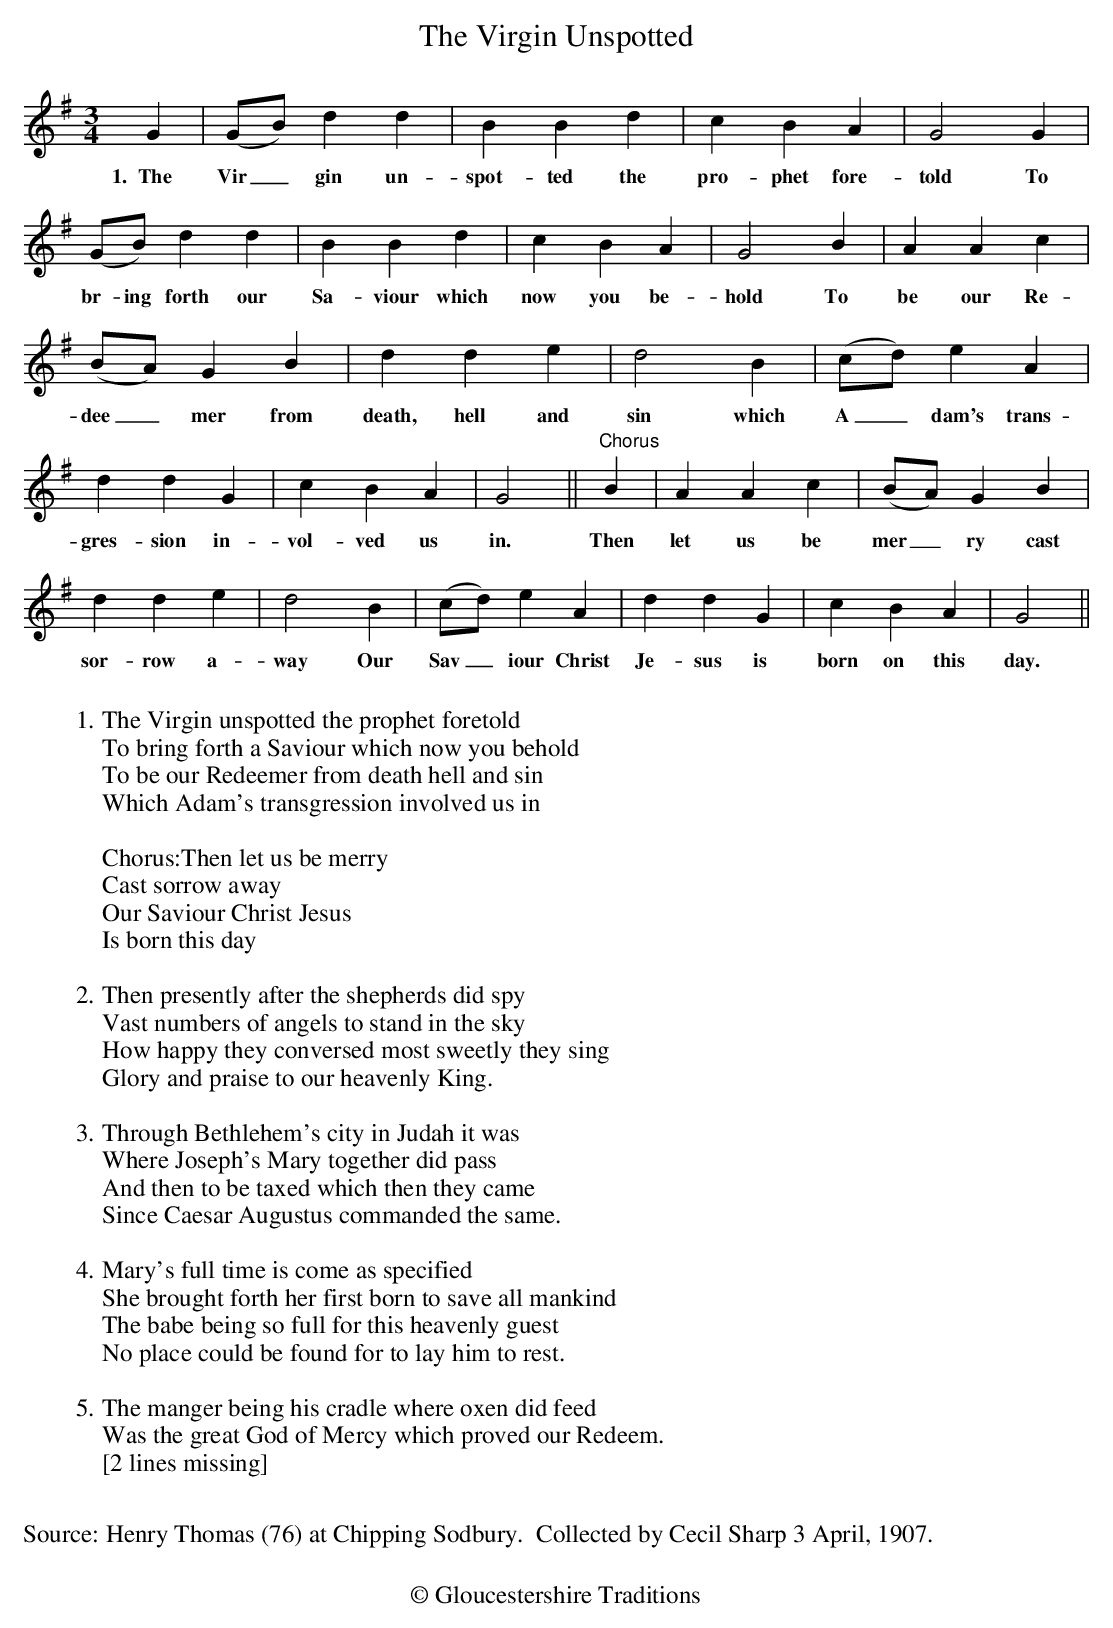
X:1
T:The Virgin Unspotted
M:3/4
L:1/8
K:G
G2 | (GB) d2 d2 | B2 B2 d2 | c2 B2 A2 | G4 G2 |
w: 1.~~The Vir_ gin un-spot-ted the pro-phet fore-told To
(GB) d2 d2 | B2 B2 d2 | c2 B2 A2 | G4 B2 | A2 A2 c2 |
w:br-ing forth our Sa-viour which now you be-hold To be our Re-
(BA) G2 B2 | d2 d2 e2 | d4 B2 | (cd) e2 A2 |
w:dee_ mer from death, hell and sin which A_dam's trans-
d2 d2 G2 | c2 B2 A2 | G4 || "Chorus"B2 | A2 A2 c2 | (BA) G2 B2 |
w:gres-sion in-vol-ved us in. Then let us be mer_ry cast
d2 d2 e2 | d4 B2 | (cd) e2 A2 | d2 d2 G2 | c2 B2 A2 | G4 ||
w:sor-row a-way Our Sav_iour Christ Je-sus is born on this day.
W:
W:1.The Virgin unspotted the prophet foretold
W:To bring forth a Saviour which now you behold
W:To be our Redeemer from death hell and sin
W:Which Adam's transgression involved us in
W:
W:Chorus:Then let us be merry
W:Cast sorrow away
W:Our Saviour Christ Jesus
W:Is born this day
W:
W:2.Then presently after the shepherds did spy
W:Vast numbers of angels to stand in the sky
W:How happy they conversed most sweetly they sing
W:Glory and praise to our heavenly King.
W:
W:3.Through Bethlehem's city in Judah it was
W:Where Joseph's Mary together did pass
W:And then to be taxed which then they came
W:Since Caesar Augustus commanded the same.
W:
W:4.Mary's full time is come as specified
W:She brought forth her first born to save all mankind
W:The babe being so full for this heavenly guest
W:No place could be found for to lay him to rest.
W:
W:5.The manger being his cradle where oxen did feed
W:Was the great God of Mercy which proved our Redeem.
W:[2 lines missing]
W:
